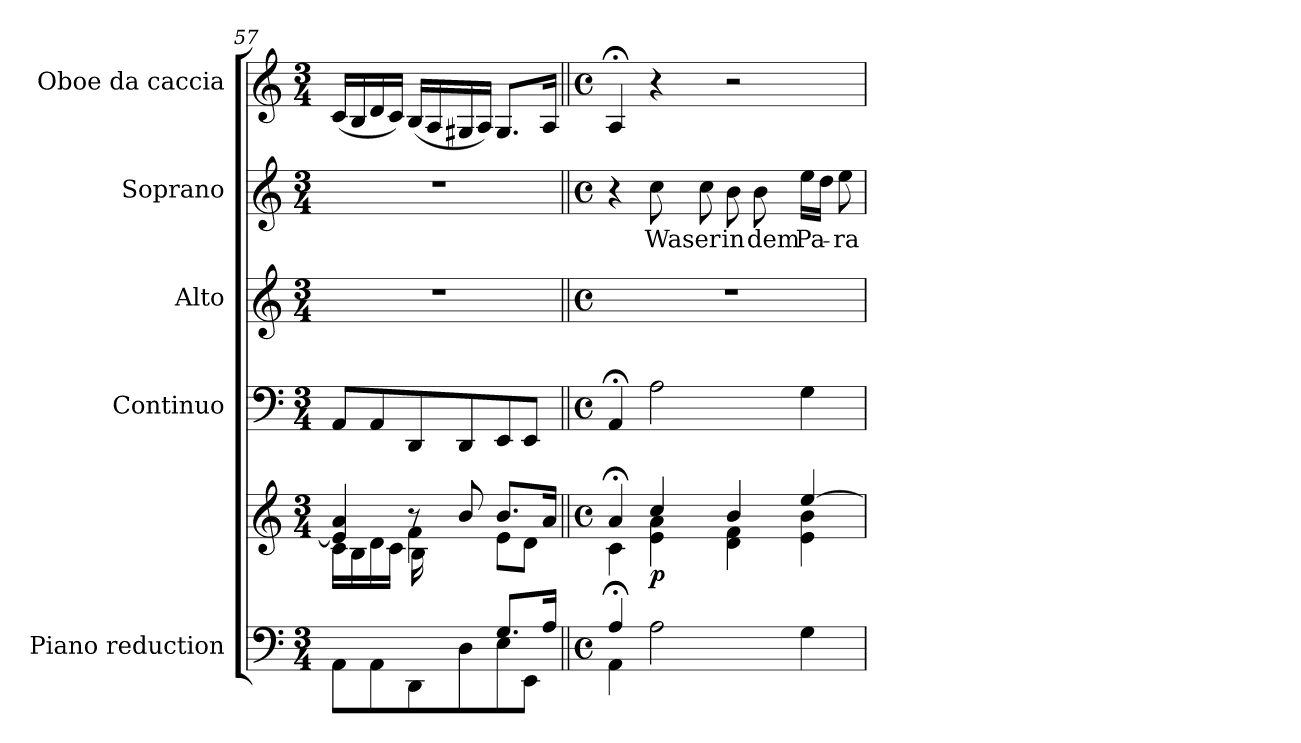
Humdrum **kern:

**kern	**kern	**dynam	**kern	**kern	**kern	**text	**kern
*part5	*part5	*part5	*part4	*part3	*part2	*part2	*part1
*staff6	*staff5	*staff5/6	*staff4	*staff3	*staff2	*staff2	*staff1
*I"Piano reduction	*	*	*I"Continuo	*I"Alto	*I"Soprano	*	*I"Oboe da caccia
*I'Pno	*	*	*	*	*	*	*I'Ob
*clefF4	*clefG2	*	*clefF4	*clefG2	*clefG2	*	*clefG2
*k[]	*k[]	*	*k[]	*k[]	*k[]	*	*k[]
*M3/4	*M3/4	*	*M3/4	*M3/4	*M3/4	*	*M3/4
=57	=57	=57	=57	=57	=57	=57	=57
*^	*^	*	*	*	*	*	*
*	*	*	*^	*	*	*	*	*	*
4ryy	8AA\L	4e/] 4a/	16c\LL	4ryy	.	8AA/L	2.r	2.r	.	(16c/LL
.	.	.	16B\	.	.	.	.	.	.	16B/
.	8AA\	.	16d\	.	.	8AA/	.	.	.	16d/
.	.	.	16c\JJ	.	.	.	.	.	.	16c/JJ)
16ryy	8DD\	8r	4f\	16B\LL	.	8DD/	.	.	.	(16B/LL
16A/	.	.	.	4..ryy	.	.	.	.	.	16A/
16G#X/	8D\	8b/	.	.	.	8DD/	.	.	.	16G#X/
16A/JJ	.	.	.	.	.	.	.	.	.	16A/JJ)
8.G#/L	8E\	8.b/L	8e\L	.	.	8EE/	.	.	.	8.G#/L
.	8EE\J	.	8d\J	.	.	8EE/J	.	.	.	.
16A/Jk	.	16a/Jk	.	.	.	.	.	.	.	16A/Jk
*	*	*v	*v	*v	*	*	*	*	*	*
=58||	=58||	=58||	=58||	=58||	=58||	=58||	=58||	=58||
*M4/4	*	*M4/4	*	*M4/4	*M4/4	*M4/4	*	*M4/4
*met(c)	*	*met(c)	*	*met(c)	*met(c)	*met(c)	*	*met(c)
*	*	*^	*	*	*	*	*	*
4A;/	4AA\	4a;</	4c\	.	4AA;/	1r	4r	.	4A;</
!	!	!	!	!LO:DY:b	!	!	!	!LO:LY:b	!
2A\	4ryy	4cc/	4e\ 4a\	p	2A\	.	8cc\	Was	4r
!	!	!	!	!	!	!	!	!LO:LY:b	!
.	.	.	.	.	.	.	8cc\	er	.
!	!	!	!	!	!	!	!	!LO:LY:b	!
.	2ryy	4b/	4d\ 4f\	.	.	.	8b\	in	2r
!	!	!	!	!	!	!	!	!LO:LY:b	!
.	.	.	.	.	.	.	8b\	dem	.
!	!	!	!	!	!	!	!	!LO:LY:b	!
4G\	.	[4ee/	4e\ 4b\	.	4G\	.	16ee\LL	Pa-	.
.	.	.	.	.	.	.	16dd\JJ	.	.
!	!	!	!	!	!	!	!	!LO:LY:b	!
.	.	.	.	.	.	.	8ee\	-ra-	.
*v	*v	*	*	*	*	*	*	*	*
*	*v	*v	*	*	*	*	*	*
=	=	=	=	=	=	=	=
*-	*-	*-	*-	*-	*-	*-	*-
